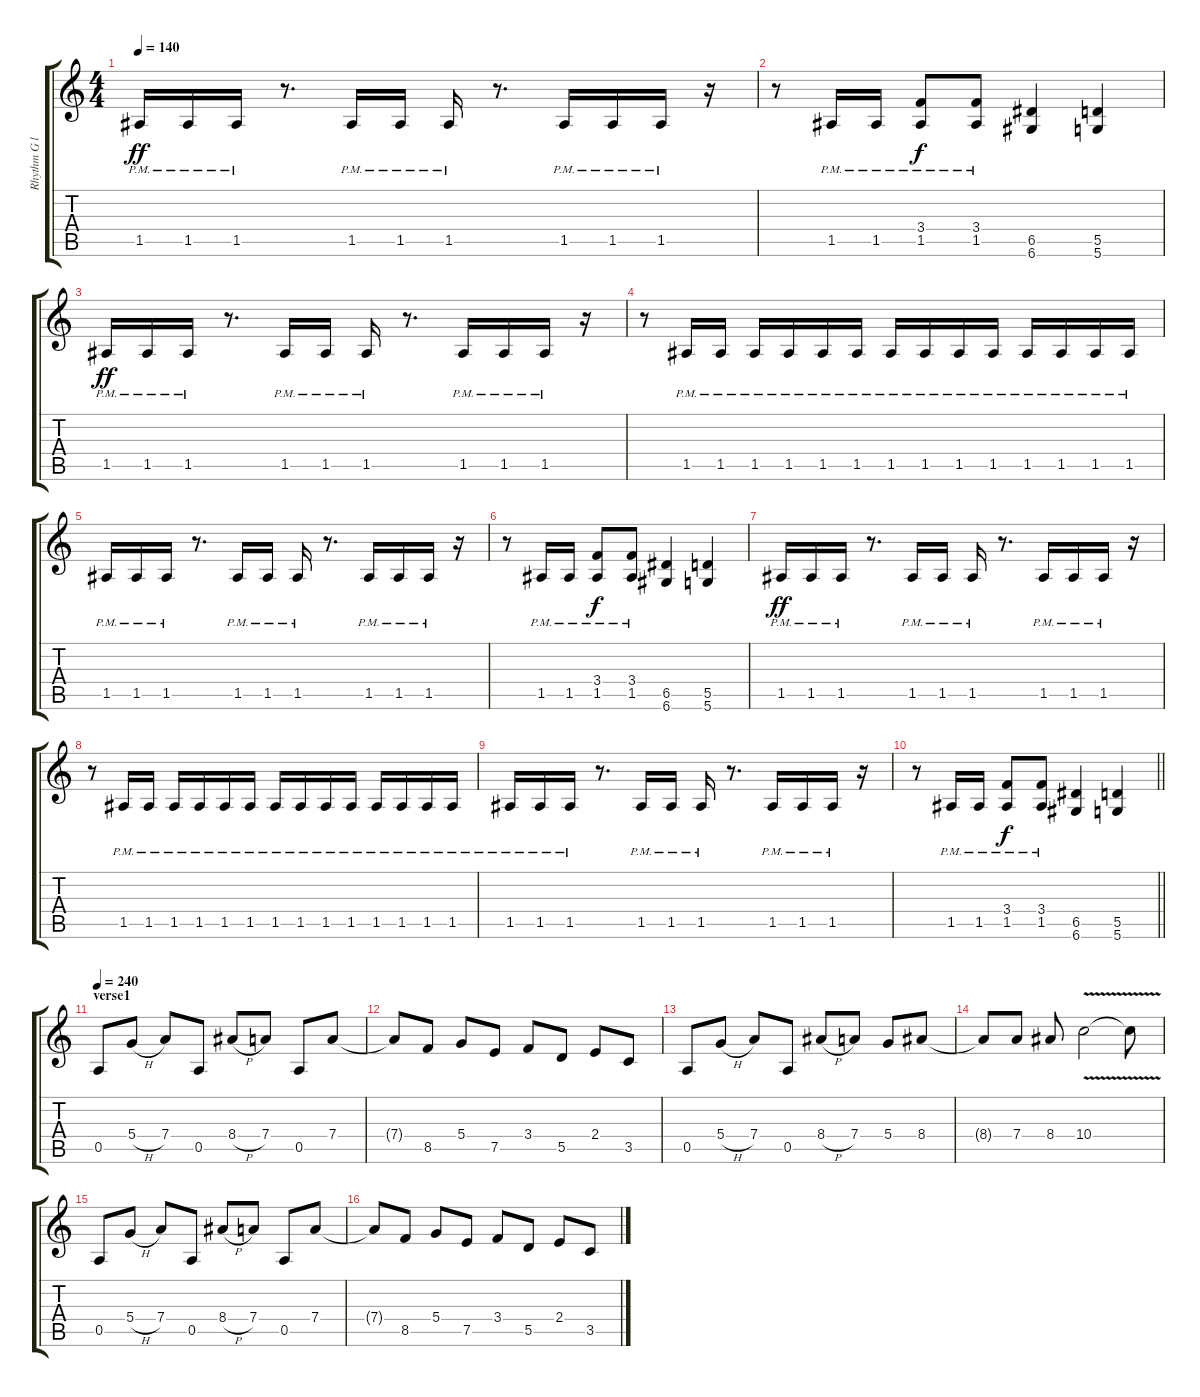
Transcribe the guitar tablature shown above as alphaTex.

\track ("Rhythm G left" "Rhythm G l") {instrument overdrivenguitar}
\staff {score tabs}
\tuning (E4 B3 G3 D3 A2 D2) {hide}
\ts (4 4)
\tempo 140
\clef g2
\ks c
1.5{pm}.16{dy ff} 1.5{pm}.16 1.5{pm}.16 r.8{d} 1.5{pm}.16 1.5{pm}.16 1.5{pm}.16 r.8{d} 1.5{pm}.16 1.5{pm}.16 1.5{pm}.16 r.16 |
r.8 1.5{pm}.16 1.5{pm}.16 (3.4{pm} 1.5{pm}).8{dy f} (3.4{pm} 1.5{pm}).8 (6.5 6.6).4 (5.5 5.6).4 |
1.5{pm}.16{dy ff} 1.5{pm}.16 1.5{pm}.16 r.8{d} 1.5{pm}.16 1.5{pm}.16 1.5{pm}.16 r.8{d} 1.5{pm}.16 1.5{pm}.16 1.5{pm}.16 r.16 |
r.8 1.5{pm}.16 1.5{pm}.16 1.5{pm}.16 1.5{pm}.16 1.5{pm}.16 1.5{pm}.16 1.5{pm}.16 1.5{pm}.16 1.5{pm}.16 1.5{pm}.16 1.5{pm}.16 1.5{pm}.16 1.5{pm}.16 1.5{pm}.16 |
1.5{pm}.16 1.5{pm}.16 1.5{pm}.16 r.8{d} 1.5{pm}.16 1.5{pm}.16 1.5{pm}.16 r.8{d} 1.5{pm}.16 1.5{pm}.16 1.5{pm}.16 r.16 |
r.8 1.5{pm}.16 1.5{pm}.16 (3.4{pm} 1.5{pm}).8{dy f} (3.4{pm} 1.5{pm}).8 (6.5 6.6).4 (5.5 5.6).4 |
1.5{pm}.16{dy ff} 1.5{pm}.16 1.5{pm}.16 r.8{d} 1.5{pm}.16 1.5{pm}.16 1.5{pm}.16 r.8{d} 1.5{pm}.16 1.5{pm}.16 1.5{pm}.16 r.16 |
r.8 1.5{pm}.16 1.5{pm}.16 1.5{pm}.16 1.5{pm}.16 1.5{pm}.16 1.5{pm}.16 1.5{pm}.16 1.5{pm}.16 1.5{pm}.16 1.5{pm}.16 1.5{pm}.16 1.5{pm}.16 1.5{pm}.16 1.5{pm}.16 |
1.5{pm}.16 1.5{pm}.16 1.5{pm}.16 r.8{d} 1.5{pm}.16 1.5{pm}.16 1.5{pm}.16 r.8{d} 1.5{pm}.16 1.5{pm}.16 1.5{pm}.16 r.16 |
\barLineRight lightlight
r.8 1.5{pm}.16 1.5{pm}.16 (3.4{pm} 1.5{pm}).8{dy f} (3.4{pm} 1.5{pm}).8 (6.5 6.6).4 (5.5 5.6).4 |
\section ("" "verse1")
\tempo 240
0.5.8 5.4{h}.8 7.4.8 0.5.8 8.4{h}.8 7.4.8 0.5.8 7.4.8 |
7.4{t}.8 8.5.8 5.4.8 7.5.8 3.4.8 5.5.8 2.4.8 3.5.8 |
0.5.8 5.4{h}.8 7.4.8 0.5.8 8.4{h}.8 7.4.8 5.4.8 8.4.8 |
8.4{t}.8 7.4.8 8.4.8 10.4{v}.2 10.4{t}.8 |
0.5.8 5.4{h}.8 7.4.8 0.5.8 8.4{h}.8 7.4.8 0.5.8 7.4.8 |
7.4{t}.8 8.5.8 5.4.8 7.5.8 3.4.8 5.5.8 2.4.8 3.5.8
